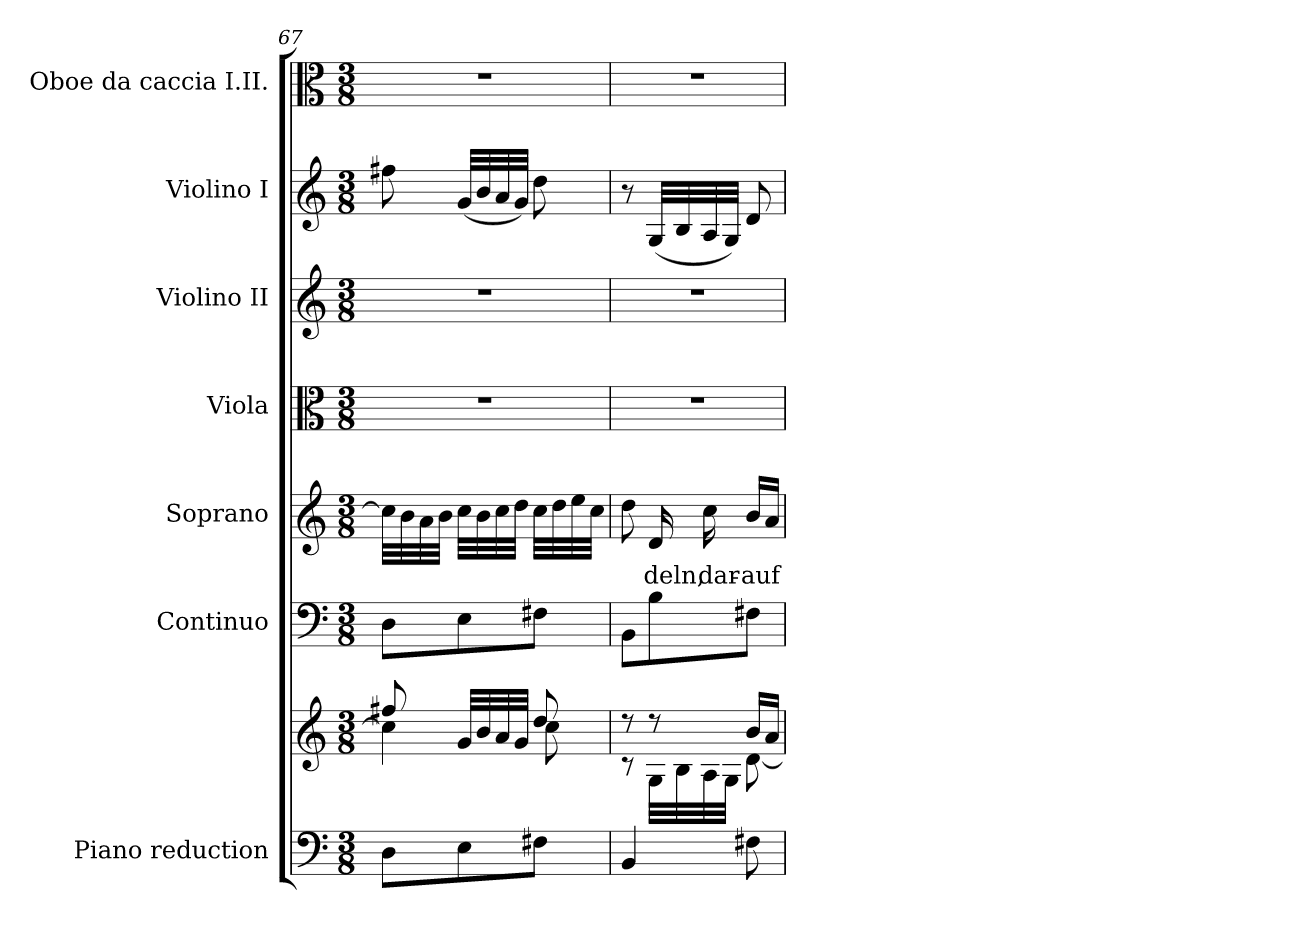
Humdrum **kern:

**kern	**kern	**kern	**kern	**text	**kern	**kern	**kern	**kern
*part7	*part7	*part6	*part5	*part5	*part4	*part3	*part2	*part1
*staff8	*staff7	*staff6	*staff5	*staff5	*staff4	*staff3	*staff2	*staff1
*I"Piano reduction	*	*I"Continuo	*I"Soprano	*	*I"Viola	*I"Violino II	*I"Violino I	*I"Oboe da caccia I.II.
*I'Pno	*	*	*	*	*I'Vla	*I'Vln	*I'Vln	*I'Ob
!!LO:LB:g=z
*clefF4	*clefG2	*clefF4	*clefG2	*	*clefC3	*clefG2	*clefG2	*clefC3
*k[]	*k[]	*k[]	*k[]	*	*k[]	*k[]	*k[]	*k[]
*M3/8	*M3/8	*M3/8	*M3/8	*	*M3/8	*M3/8	*M3/8	*M3/8
=67	=67	=67	=67	=67	=67	=67	=67	=67
*	*^	*	*	*	*	*	*	*
8D\L	8ff#X/	4cc\]	8D\L	32cc\LLL]	.	4.r	4.r	8ff#X\	4.r
.	.	.	.	32b\	.	.	.	.	.
.	.	.	.	32a\	.	.	.	.	.
.	.	.	.	32b\JJJ	.	.	.	.	.
8E\	32g/LLL	.	8E\	32cc\LLL	.	.	.	(<32g/LLL	.
.	32b/	.	.	32b\	.	.	.	32b/	.
.	32a/	.	.	32cc\	.	.	.	32a/	.
.	32g/JJJ	.	.	32dd\JJJ	.	.	.	32g/JJJ)	.
8F#X\J	8dd/	8cc\	8F#X\J	32cc\LLL	.	.	.	8dd\	.
.	.	.	.	32dd\	.	.	.	.	.
.	.	.	.	32ee\	.	.	.	.	.
.	.	.	.	32cc\JJJ	.	.	.	.	.
=68	=68	=68	=68	=68	=68	=68	=68	=68	=68
4BB/	8r	8r	8BB\L	8dd\	.	4.r	4.r	8r	4.r
!	!	!	!	!	!LO:LY:b	!	!	!	!
.	8r	32G\LLL	8B\	16d/	-deln,	.	.	(<32G/LLL	.
.	.	32B\	.	.	.	.	.	32B/	.
!	!	!	!	!	!LO:LY:b	!	!	!	!
.	.	32A\	.	16cc\	dar-	.	.	32A/	.
.	.	32G\JJJ	.	.	.	.	.	32G/JJJ)	.
!	!	!	!	!	!LO:LY:b	!	!	!	!
8F#X\	16b/LL	[8d\	8F#X\J	16b/LL	-auf	.	.	8d/	.
.	16a/JJ	.	.	16a/JJ	.	.	.	.	.
*	*v	*v	*	*	*	*	*	*	*
=	=	=	=	=	=	=	=	=
*-	*-	*-	*-	*-	*-	*-	*-	*-
